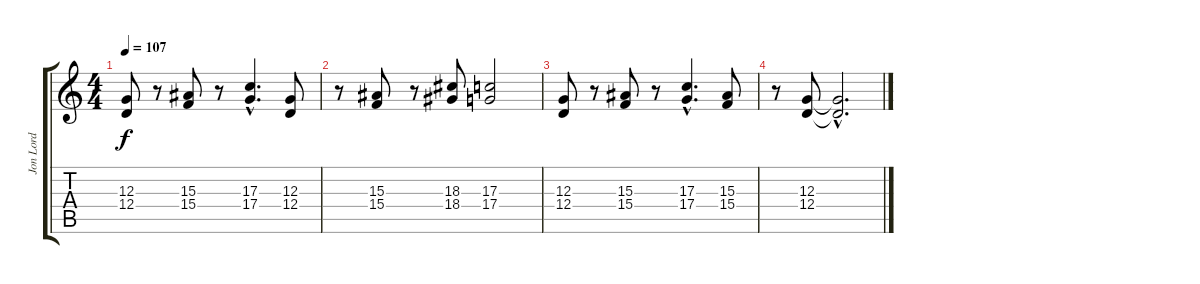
\track ("Jon Lord " "Jon Lord ") {instrument drawbarorgan}
\staff {score tabs}
\tuning (E4 B3 G3 D3 A2 E2) {hide}
\ts (4 4)
\tempo 107
\clef g2
\ks c
(12.3 12.4).8{dy f} r.8 (15.3 15.4).8 r.8 (17.3{hac} 17.4{hac}).4{d} (12.3 12.4).8 |
r.8 (15.3 15.4).8 r.8 (18.3 18.4).8 (17.3 17.4).2 |
(12.3 12.4).8 r.8 (15.3 15.4).8 r.8 (17.3{hac} 17.4{hac}).4{d} (15.3 15.4).8 |
r.8 (12.3 12.4).8 (12.3{hac t} 12.4{hac t}).2{d}
